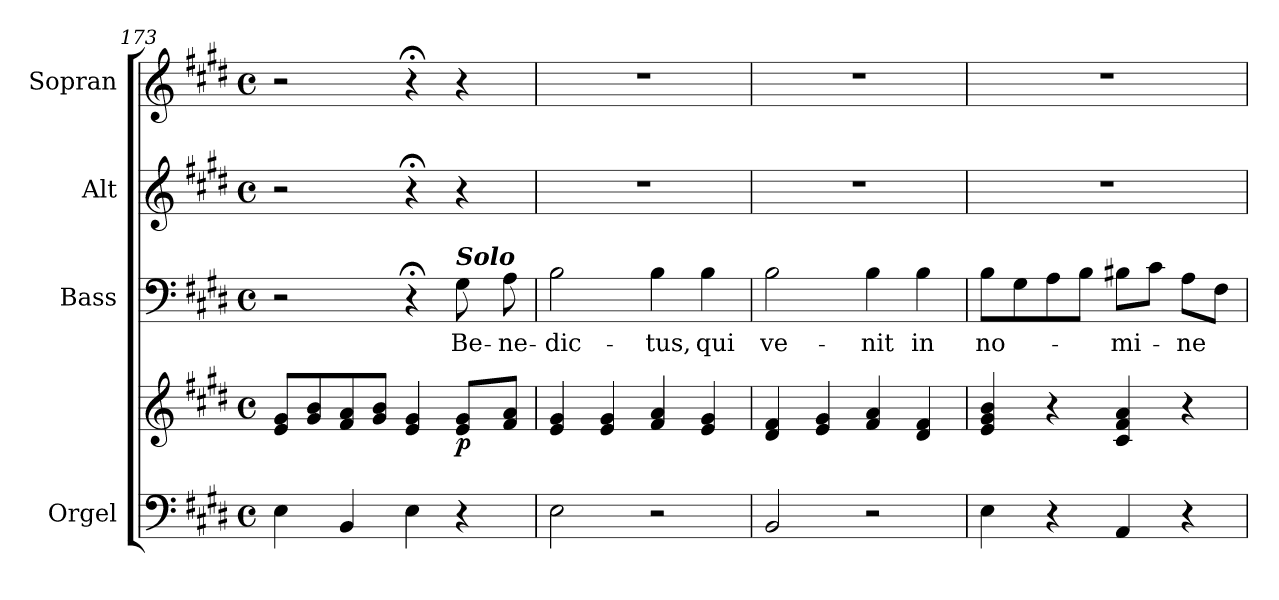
**kern	**kern	**dynam	**kern	**text	**kern	**kern
*part4	*part4	*part4	*part3	*part3	*part2	*part1
*staff5	*staff4	*staff4/5	*staff3	*staff3	*staff2	*staff1
*I"Orgel	*	*	*I"Bass	*	*I"Alt	*I"Sopran
*I'Org.	*	*	*I'B.	*	*I'A.	*I'S.
*clefF4	*clefG2	*	*clefF4	*	*clefG2	*clefG2
*k[f#c#g#d#]	*k[f#c#g#d#]	*	*k[f#c#g#d#]	*	*k[f#c#g#d#]	*k[f#c#g#d#]
*E:	*E:	*	*E:	*	*E:	*E:
*M4/4	*M4/4	*	*M4/4	*	*M4/4	*M4/4
*met(c)	*met(c)	*	*met(c)	*	*met(c)	*met(c)
=173	=173	=173	=173	=173	=173	=173
4E\	8e/ 8g#/L	.	2r	.	2r	2r
.	8g#/ 8b/	.	.	.	.	.
4BB/	8f#/ 8a/	.	.	.	.	.
.	8g#/ 8b/J	.	.	.	.	.
4E\	4e/ 4g#/	.	4r;<	.	4r;<	4r;<
!	!	!	!LO:TX:a:Bi:t=Solo	!	!	!
!	!	!LO:DY:b	!	!LO:LY:b	!	!
4r	8e/ 8g#/L	p	8G#\	Be-	4r	4r
!	!	!	!	!LO:LY:b	!	!
.	8f#/ 8a/J	.	8A\	-ne-	.	.
=174	=174	=174	=174	=174	=174	=174
!	!	!	!	!LO:LY:b	!	!
2E\	4e/ 4g#/	.	2B\	-dic-	1r	1r
.	4e/ 4g#/	.	.	.	.	.
!	!	!	!	!LO:LY:b	!	!
2r	4f#/ 4a/	.	4B\	-tus,	.	.
!	!	!	!	!LO:LY:b	!	!
.	4e/ 4g#/	.	4B\	qui	.	.
!!LO:PB:g=z
=175	=175	=175	=175	=175	=175	=175
!	!	!	!	!LO:LY:b	!	!
2BB/	4d#/ 4f#/	.	2B\	ve-	1r	1r
.	4e/ 4g#/	.	.	.	.	.
!	!	!	!	!LO:LY:b	!	!
2r	4f#/ 4a/	.	4B\	-nit	.	.
!	!	!	!	!LO:LY:b	!	!
.	4d#/ 4f#/	.	4B\	in	.	.
=176	=176	=176	=176	=176	=176	=176
!	!	!	!	!LO:LY:b	!	!
4E\	4e/ 4g#/ 4b/	.	8B\L	no-	1r	1r
.	.	.	8G#\	.	.	.
4r	4r	.	8A\	.	.	.
.	.	.	8B\J	.	.	.
!	!	!	!	!LO:LY:b	!	!
4AA/	4c#/ 4f#/ 4a/	.	8B#X\L	-mi-	.	.
.	.	.	8c#\J	.	.	.
!	!	!	!	!LO:LY:b	!	!
4r	4r	.	8A\L	-ne	.	.
.	.	.	8F#\J	.	.	.
=	=	=	=	=	=	=
*-	*-	*-	*-	*-	*-	*-
